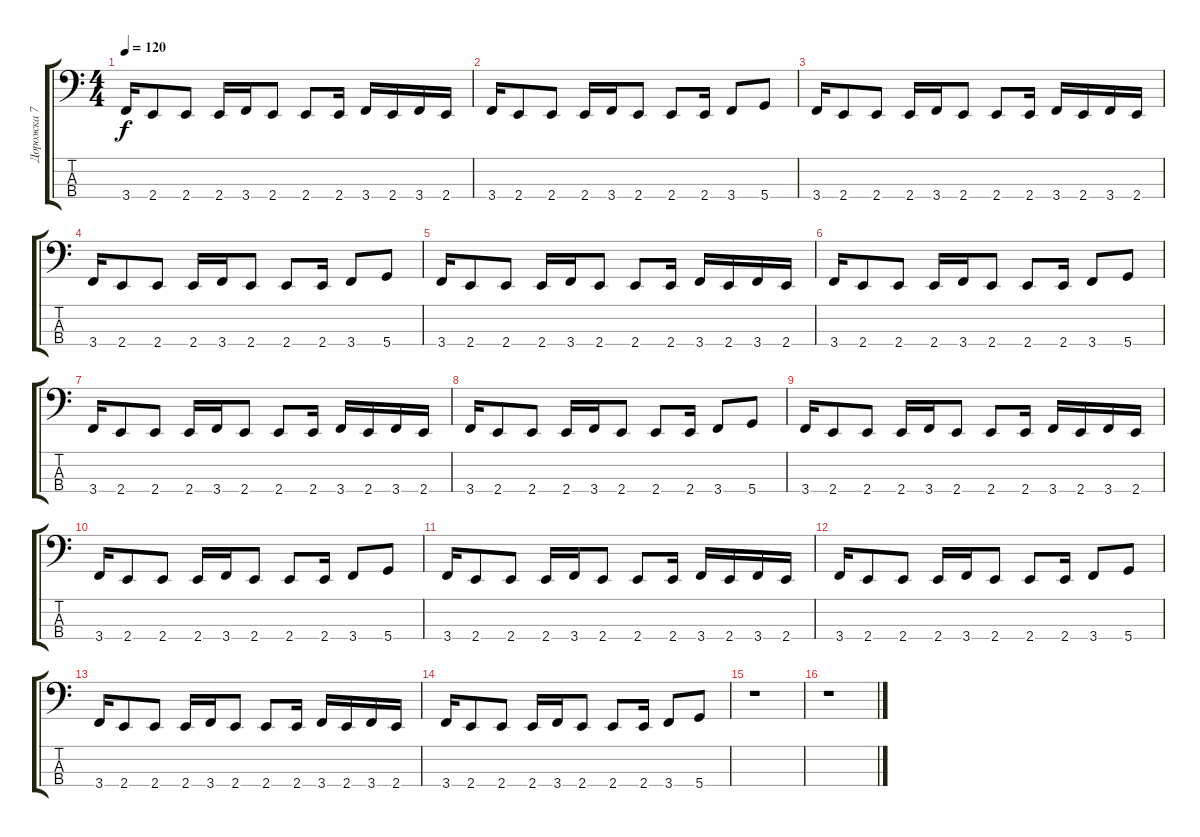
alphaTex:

\track ("Дорожка 7" "Дорожка 7") {instrument electricbassfinger}
\staff {score tabs}
\tuning (G2 D2 A1 D1) {hide}
\ts (4 4)
\tempo 120
\clef f4
\ks c
3.4.16{dy f} 2.4.8 2.4.8 2.4.16 3.4.16 2.4.8 2.4.8 2.4.16 3.4.16 2.4.16 3.4.16 2.4.16 |
3.4.16 2.4.8 2.4.8 2.4.16 3.4.16 2.4.8 2.4.8 2.4.16 3.4.8 5.4.8 |
3.4.16 2.4.8 2.4.8 2.4.16 3.4.16 2.4.8 2.4.8 2.4.16 3.4.16 2.4.16 3.4.16 2.4.16 |
3.4.16 2.4.8 2.4.8 2.4.16 3.4.16 2.4.8 2.4.8 2.4.16 3.4.8 5.4.8 |
3.4.16 2.4.8 2.4.8 2.4.16 3.4.16 2.4.8 2.4.8 2.4.16 3.4.16 2.4.16 3.4.16 2.4.16 |
3.4.16 2.4.8 2.4.8 2.4.16 3.4.16 2.4.8 2.4.8 2.4.16 3.4.8 5.4.8 |
3.4.16 2.4.8 2.4.8 2.4.16 3.4.16 2.4.8 2.4.8 2.4.16 3.4.16 2.4.16 3.4.16 2.4.16 |
3.4.16 2.4.8 2.4.8 2.4.16 3.4.16 2.4.8 2.4.8 2.4.16 3.4.8 5.4.8 |
3.4.16 2.4.8 2.4.8 2.4.16 3.4.16 2.4.8 2.4.8 2.4.16 3.4.16 2.4.16 3.4.16 2.4.16 |
3.4.16 2.4.8 2.4.8 2.4.16 3.4.16 2.4.8 2.4.8 2.4.16 3.4.8 5.4.8 |
3.4.16 2.4.8 2.4.8 2.4.16 3.4.16 2.4.8 2.4.8 2.4.16 3.4.16 2.4.16 3.4.16 2.4.16 |
3.4.16 2.4.8 2.4.8 2.4.16 3.4.16 2.4.8 2.4.8 2.4.16 3.4.8 5.4.8 |
3.4.16 2.4.8 2.4.8 2.4.16 3.4.16 2.4.8 2.4.8 2.4.16 3.4.16 2.4.16 3.4.16 2.4.16 |
3.4.16 2.4.8 2.4.8 2.4.16 3.4.16 2.4.8 2.4.8 2.4.16 3.4.8 5.4.8 |
r.1 |
r.1
